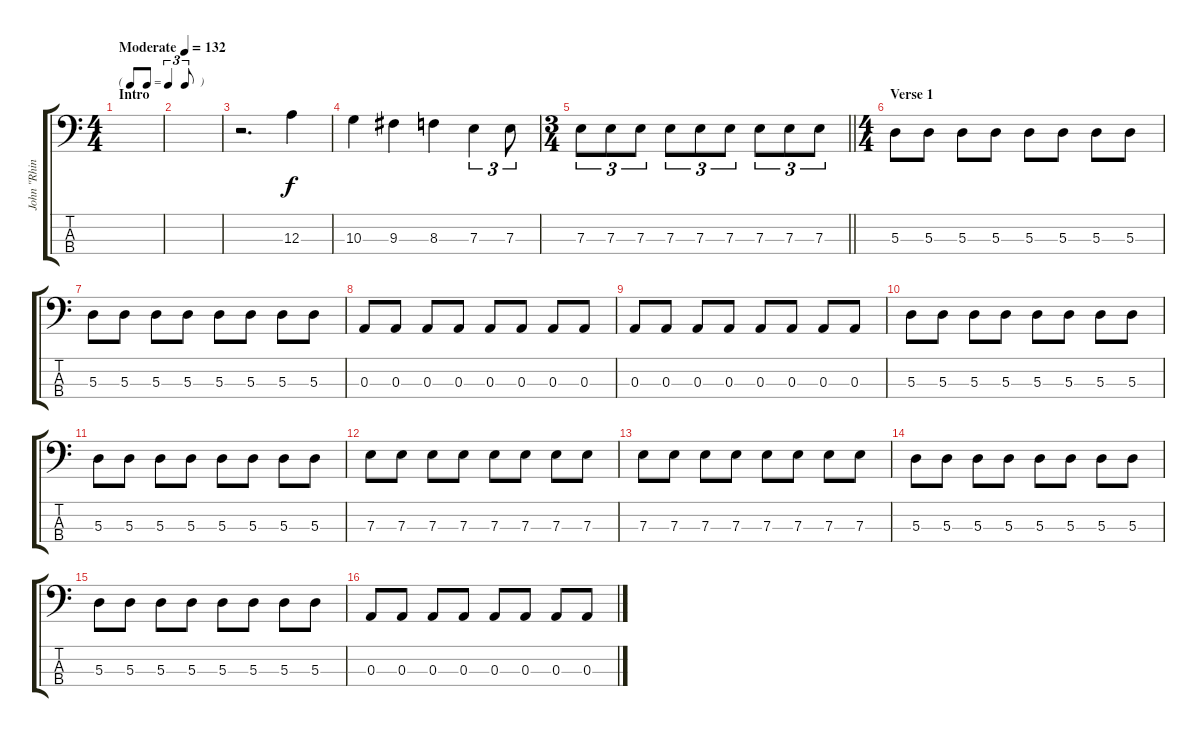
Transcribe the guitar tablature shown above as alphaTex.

\track ("John \"Rhino\" Edwards" "John \"Rhin") {instrument electricbassfinger}
\staff {score tabs}
\tuning (G2 D2 A1 E1) {hide}
\ts (4 4)
\tf triplet8th
\section ("" "Intro")
\tempo (132 "Moderate")
\clef f4
\ks c
|
|
r.2{d} 12.3.4 |
10.3.4 9.3.4 8.3.4 7.3.4{tu (3 2)} 7.3.8{tu (3 2)} |
\ts (3 4)
\barLineRight lightlight
7.3.8{tu (3 2)} 7.3.8{tu (3 2)} 7.3.8{tu (3 2)} 7.3.8{tu (3 2)} 7.3.8{tu (3 2)} 7.3.8{tu (3 2)} 7.3.8{tu (3 2)} 7.3.8{tu (3 2)} 7.3.8{tu (3 2)} |
\ts (4 4)
\section ("" "Verse 1")
5.3.8 5.3.8 5.3.8 5.3.8 5.3.8 5.3.8 5.3.8 5.3.8 |
5.3.8 5.3.8 5.3.8 5.3.8 5.3.8 5.3.8 5.3.8 5.3.8 |
0.3.8 0.3.8 0.3.8 0.3.8 0.3.8 0.3.8 0.3.8 0.3.8 |
0.3.8 0.3.8 0.3.8 0.3.8 0.3.8 0.3.8 0.3.8 0.3.8 |
5.3.8 5.3.8 5.3.8 5.3.8 5.3.8 5.3.8 5.3.8 5.3.8 |
5.3.8 5.3.8 5.3.8 5.3.8 5.3.8 5.3.8 5.3.8 5.3.8 |
7.3.8 7.3.8 7.3.8 7.3.8 7.3.8 7.3.8 7.3.8 7.3.8 |
7.3.8 7.3.8 7.3.8 7.3.8 7.3.8 7.3.8 7.3.8 7.3.8 |
5.3.8 5.3.8 5.3.8 5.3.8 5.3.8 5.3.8 5.3.8 5.3.8 |
5.3.8 5.3.8 5.3.8 5.3.8 5.3.8 5.3.8 5.3.8 5.3.8 |
0.3.8 0.3.8 0.3.8 0.3.8 0.3.8 0.3.8 0.3.8 0.3.8
